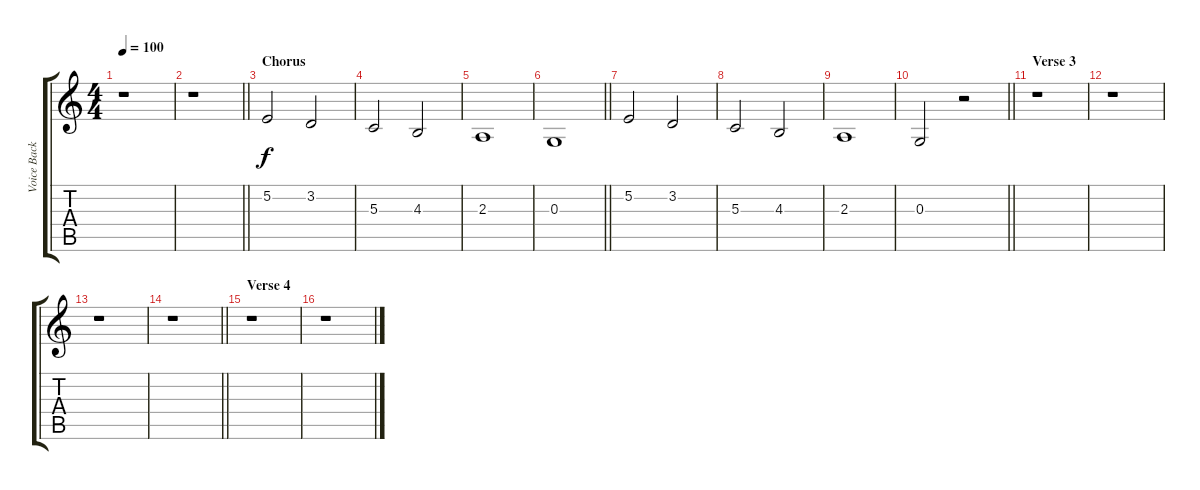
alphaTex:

\track ("Voice Background" "Voice Back") {instrument harmonica}
\staff {score tabs}
\tuning (E4 B3 G3 D3 A2 E2) {hide}
\ts (4 4)
\tempo 100
\clef g2
\ks c
r.1{dy f} |
\barLineRight lightlight
r.1 |
\section ("" "Chorus")
5.2.2 3.2.2 |
5.3.2 4.3.2 |
2.3.1 |
\barLineRight lightlight
0.3.1 |
5.2.2 3.2.2 |
5.3.2 4.3.2 |
2.3.1 |
\barLineRight lightlight
0.3.2 r.2 |
\section ("" "Verse 3")
r.1 |
r.1 |
r.1 |
\barLineRight lightlight
r.1 |
\section ("" "Verse 4")
r.1 |
r.1
